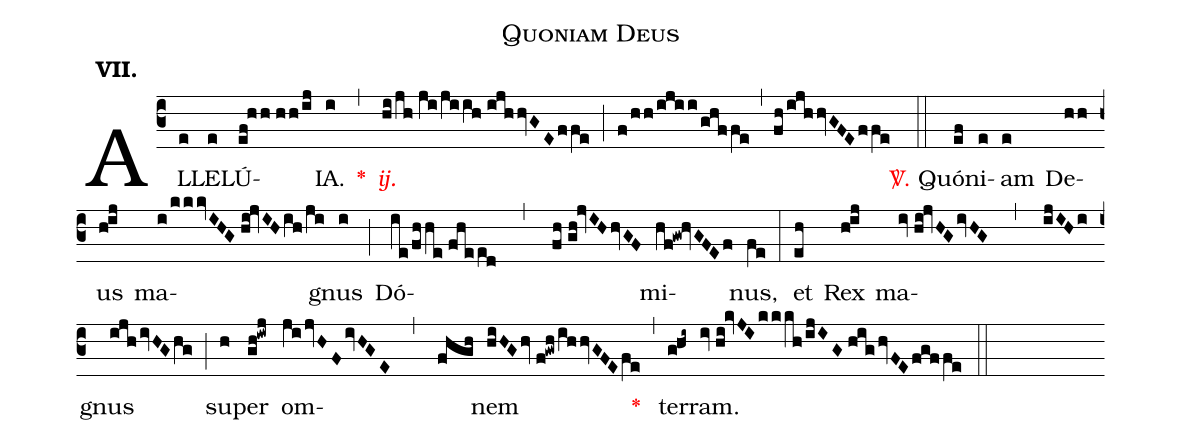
name:Quoniam Deus;
mode:VII.;
office-part:Alleluia;
%%
(c3) AL(e)LE(e)LÚ(ef!hh//hh/ij)IA.(i) <v>\red{*}</v>(,)  <v>\redit{ij.}</v>(hi/jh//ji/jiih//ijhhvGE/ffe) (;) (f/hh/iji/i/ghffe) (,) (fh/ijhhvGFE/ffe) (::) <v>\red{\Vbar.}</v> Quó(ef)ni(e)am(e) De(hh)us(h!ij) ma(i/kkkvIHG//hi!jvIH/ih/ji)gnus(i) (;) Dó(ie/fhhe//fheed , fh//gh!jvIH/hvGF)mi(hf!gw!hvGFE/f)nus,(fe) (:) et(eh) Rex(h!ij) ma(iv//hi!jvHG/ivHG , ijIHi)gnus(ijh/ivHG/hg) (;) su(h)per(gh!iwj) om(ji/jvHF/ivHGE , fhgh)nem(hiHG/hv//f!gwh/ihhvGFE/fe) <v>\red{*}</v>(,) ter(g!hi~)ram.(iv//hi!kvJI/kkkh/ijIG//hig/hvFE/fgffe) (::)
